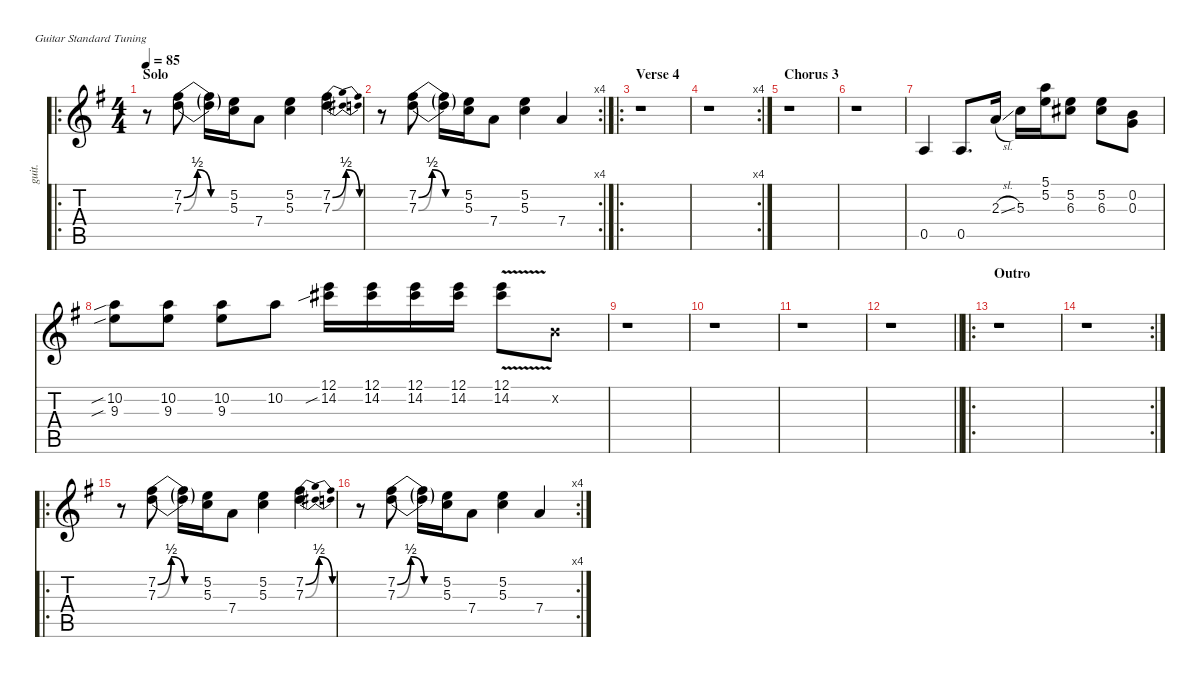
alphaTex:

\defaultSystemsLayout 4
\hideDynamics
\bracketExtendMode nobrackets
\otherSystemsTrackNameOrientation horizontal
\track ("Lead Guitar" "guit.") {defaultSystemsLayout 8 instrument overdrivenguitar}
\staff {score tabs}
\tuning (E4 B3 G3 D3 A2 E2)
\ro
\ts (4 4)
\section ("" "Solo")
\tempo 85
\clef g2
\ks g
r.8{dy f beam Down} (7.2{be (bendrelease 0 0 30 2 30 2 60 0) acc #} 7.3{be (bendrelease 0 0 30 2 30 2 60 0) acc forcenatural}).8{beam Down} (7.2{be (hold 0 0 60 0) t acc #} 7.3{be (hold 0 0 60 0) t acc forcenatural}).16{beam Down} (5.2{acc forcenatural} 5.3{acc forcenatural}).16{beam Down} 7.4{acc forcenatural}.8{beam Down} (5.2{acc forcenatural} 5.3{acc forcenatural}).4{beam Down} (7.2{be (bendrelease 0 0 15 2 30 2 45 0) acc #} 7.3{be (bendrelease 0 0 15 2 30 2 45 0) acc forcenatural}).4{beam Down} |
\rc 4
r.8{beam Down} (7.2{be (bendrelease 0 0 30 2 30 2 60 0) acc #} 7.3{be (bendrelease 0 0 30 2 30 2 60 0) acc forcenatural}).8{beam Down} (7.2{be (hold 0 0 60 0) t acc #} 7.3{be (hold 0 0 60 0) t acc forcenatural}).16{beam Down} (5.2{acc forcenatural} 5.3{acc forcenatural}).16{beam Down} 7.4{acc forcenatural}.8{beam Down} (5.2{acc forcenatural} 5.3{acc forcenatural}).4{beam Down} 7.4{acc forcenatural}.4{beam Up} |
\ro
\section ("" "Verse 4")
r.1{beam Down} |
\rc 4
r.1{beam Down} |
\section ("" "Chorus 3")
r.1 |
r.1 |
0.5{acc forcenatural}.4 0.5{acc forcenatural}.8{d} 2.3{sl acc forcenatural}.16 5.3{acc forcenatural}.16 (5.1{acc forcenatural} 5.2{acc forcenatural}).16 (5.2{acc forcenatural} 6.3{acc #}).8 (5.2{acc forcenatural} 6.3{acc #}).8 (0.2{acc forcenatural} 0.3{acc forcenatural}).8 |
(10.2{sib acc forcenatural} 9.3{sib acc forcenatural}).8 (10.2{acc forcenatural} 9.3{acc forcenatural}).8 (10.2{acc forcenatural} 9.3{acc forcenatural}).8 10.2{acc forcenatural}.8 (12.1{acc forcenatural} 14.2{sib acc #}).16 (12.1{acc forcenatural} 14.2{acc #}).16 (12.1{acc forcenatural} 14.2{acc #}).16 (12.1{acc forcenatural} 14.2{acc #}).16 (12.1{v acc forcenatural} 14.2{v acc #}).8 0.2{x acc forcenatural}.8 |
r.1 |
r.1 |
r.1 |
\barLineRight lightlight
r.1 |
\ro
\section ("" "Outro")
r.1 |
\rc 2
r.1 |
\ro
r.8 (7.2{be (bendrelease 0 0 30 2 30 2 60 0) acc #} 7.3{be (bendrelease 0 0 30 2 30 2 60 0) acc forcenatural}).8 (7.2{be (hold 0 0 60 0) t acc #} 7.3{be (hold 0 0 60 0) t acc forcenatural}).16 (5.2{acc forcenatural} 5.3{acc forcenatural}).16 7.4{acc forcenatural}.8 (5.2{acc forcenatural} 5.3{acc forcenatural}).4 (7.2{be (bendrelease 0 0 15 2 30 2 45 0) acc #} 7.3{be (bendrelease 0 0 15 2 30 2 45 0) acc forcenatural}).4 |
\rc 4
r.8 (7.2{be (bendrelease 0 0 30 2 30 2 60 0) acc #} 7.3{be (bendrelease 0 0 30 2 30 2 60 0) acc forcenatural}).8 (7.2{be (hold 0 0 60 0) t acc #} 7.3{be (hold 0 0 60 0) t acc forcenatural}).16 (5.2{acc forcenatural} 5.3{acc forcenatural}).16 7.4{acc forcenatural}.8 (5.2{acc forcenatural} 5.3{acc forcenatural}).4 7.4{acc forcenatural}.4
